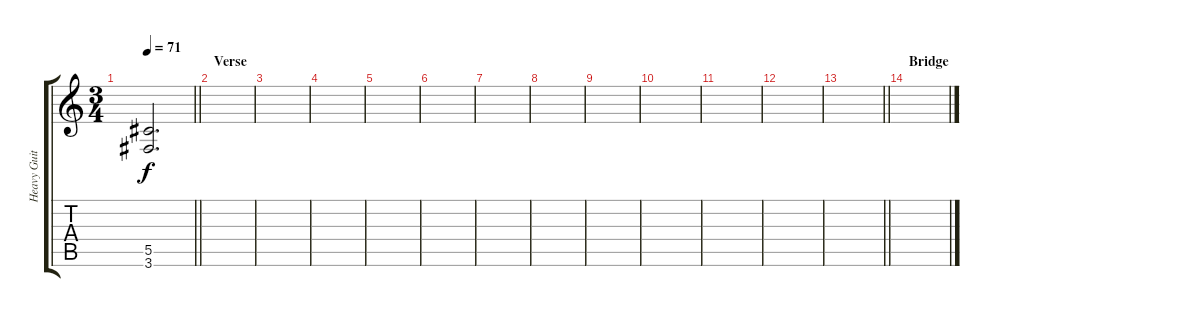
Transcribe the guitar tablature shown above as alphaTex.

\track ("Heavy Guitar 2" "Heavy Guit") {instrument overdrivenguitar}
\staff {score tabs}
\tuning (Eb4 Bb3 Gb3 Db3 Ab2 Eb2) {hide}
\ts (3 4)
\tempo 71
\clef g2
\barLineRight lightlight
\ks c
(5.5 3.6).2{d dy f} |
\section ("" "Verse")
|
|
|
|
|
|
|
|
|
|
|
\barLineRight lightlight
|
\section ("" "Bridge")
